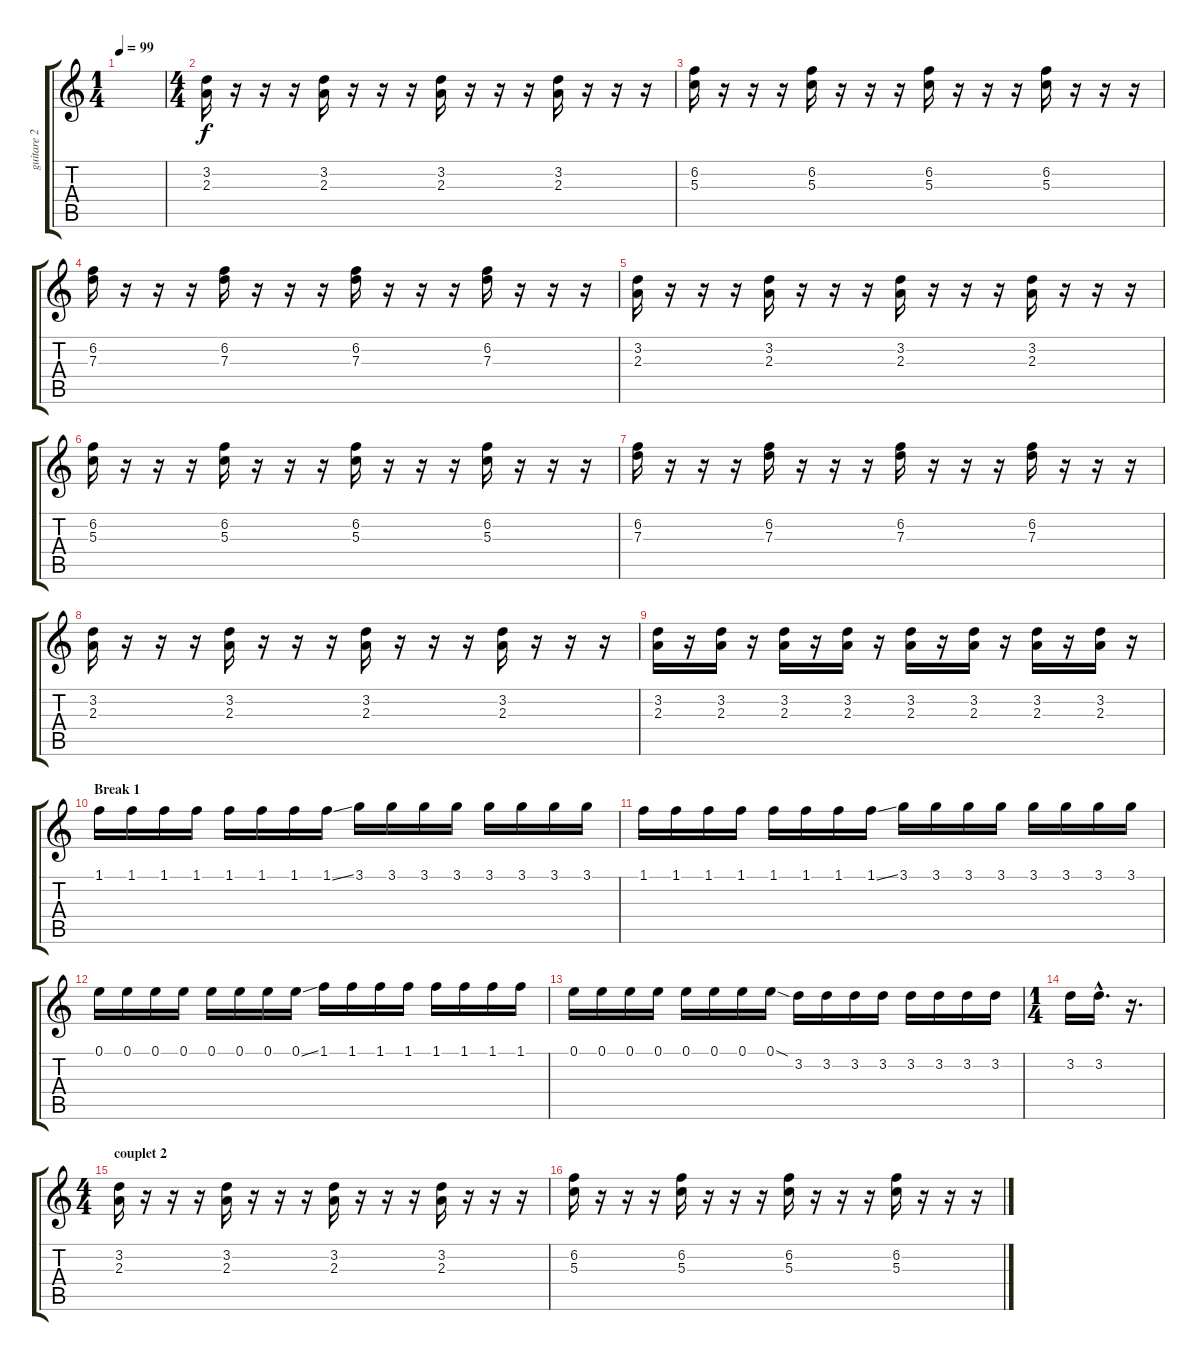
\track ("guitare 2 (dropped D)" "guitare 2 ") {instrument distortionguitar}
\staff {score tabs}
\tuning (E4 B3 G3 D3 A2 D2) {hide}
\ts (1 4)
\tempo 99
\clef g2
\ks c
|
\ts (4 4)
(3.2 2.3).16 r.16 r.16 r.16 (3.2 2.3).16 r.16 r.16 r.16 (3.2 2.3).16 r.16 r.16 r.16 (3.2 2.3).16 r.16 r.16 r.16 |
(6.2 5.3).16 r.16 r.16 r.16 (6.2 5.3).16 r.16 r.16 r.16 (6.2 5.3).16 r.16 r.16 r.16 (6.2 5.3).16 r.16 r.16 r.16 |
(6.2 7.3).16 r.16 r.16 r.16 (6.2 7.3).16 r.16 r.16 r.16 (6.2 7.3).16 r.16 r.16 r.16 (6.2 7.3).16 r.16 r.16 r.16 |
(3.2 2.3).16 r.16 r.16 r.16 (3.2 2.3).16 r.16 r.16 r.16 (3.2 2.3).16 r.16 r.16 r.16 (3.2 2.3).16 r.16 r.16 r.16 |
(6.2 5.3).16 r.16 r.16 r.16 (6.2 5.3).16 r.16 r.16 r.16 (6.2 5.3).16 r.16 r.16 r.16 (6.2 5.3).16 r.16 r.16 r.16 |
(6.2 7.3).16 r.16 r.16 r.16 (6.2 7.3).16 r.16 r.16 r.16 (6.2 7.3).16 r.16 r.16 r.16 (6.2 7.3).16 r.16 r.16 r.16 |
(3.2 2.3).16 r.16 r.16 r.16 (3.2 2.3).16 r.16 r.16 r.16 (3.2 2.3).16 r.16 r.16 r.16 (3.2 2.3).16 r.16 r.16 r.16 |
(3.2 2.3).16{volume 16} r.16 (3.2 2.3).16 r.16 (3.2 2.3).16 r.16 (3.2 2.3).16 r.16 (3.2 2.3).16 r.16 (3.2 2.3).16 r.16 (3.2 2.3).16 r.16 (3.2 2.3).16 r.16 |
\section ("" "Break 1")
1.1.16 1.1.16 1.1.16 1.1.16 1.1.16 1.1.16 1.1.16 1.1{ss}.16 3.1.16 3.1.16 3.1.16 3.1.16 3.1.16 3.1.16 3.1.16 3.1.16 |
1.1.16 1.1.16 1.1.16 1.1.16 1.1.16 1.1.16 1.1.16 1.1{ss}.16 3.1.16 3.1.16 3.1.16 3.1.16 3.1.16 3.1.16 3.1.16 3.1.16 |
0.1.16 0.1.16 0.1.16 0.1.16 0.1.16 0.1.16 0.1.16 0.1{ss}.16 1.1.16 1.1.16 1.1.16 1.1.16 1.1.16 1.1.16 1.1.16 1.1.16 |
0.1.16 0.1.16 0.1.16 0.1.16 0.1.16 0.1.16 0.1.16 0.1{sod}.16 3.2.16 3.2.16 3.2.16 3.2.16 3.2.16 3.2.16 3.2.16 3.2.16 |
\ts (1 4)
3.2.16 3.2{hac}.16{d} r.16{d} |
\ts (4 4)
\section ("" "couplet 2")
(3.2 2.3).16 r.16 r.16 r.16 (3.2 2.3).16 r.16 r.16 r.16 (3.2 2.3).16 r.16 r.16 r.16 (3.2 2.3).16 r.16 r.16 r.16 |
(6.2 5.3).16 r.16 r.16 r.16 (6.2 5.3).16 r.16 r.16 r.16 (6.2 5.3).16 r.16 r.16 r.16 (6.2 5.3).16 r.16 r.16 r.16
